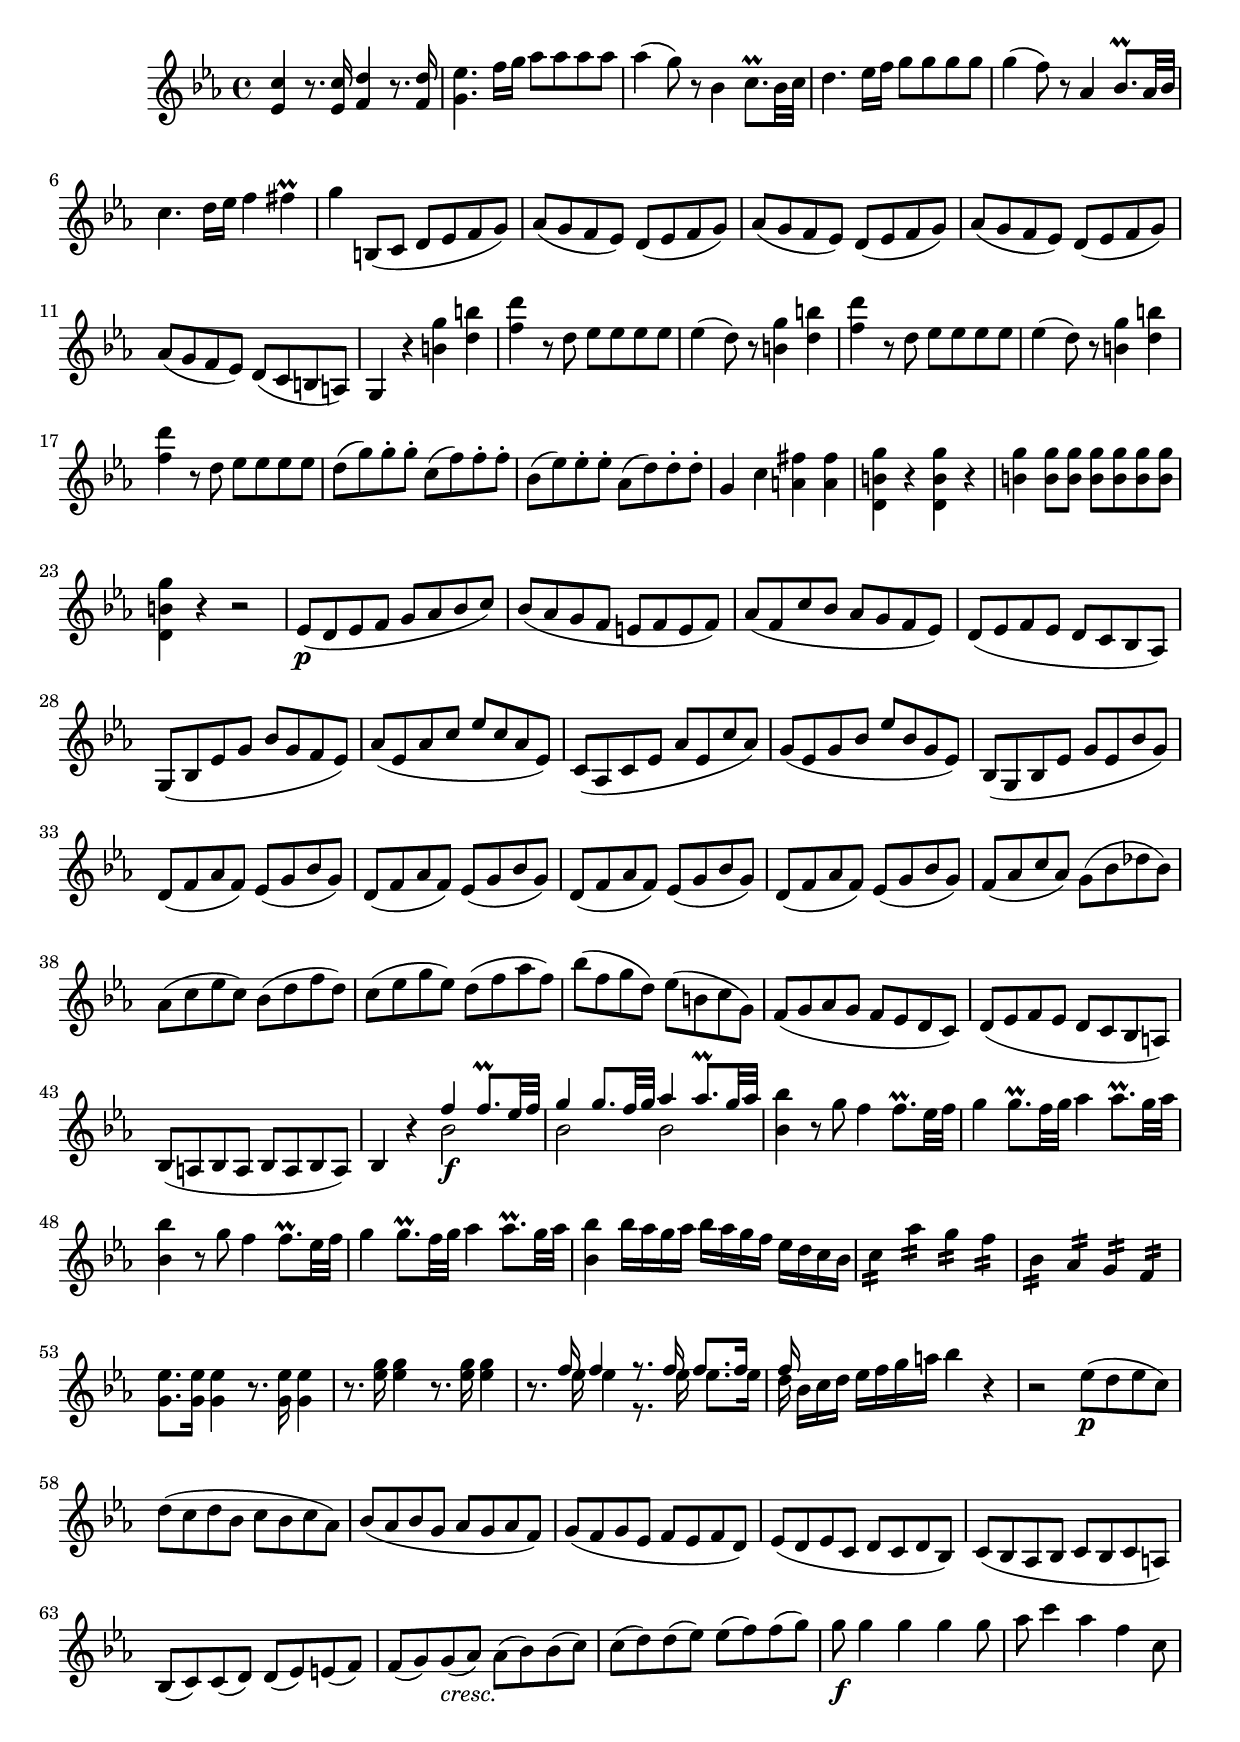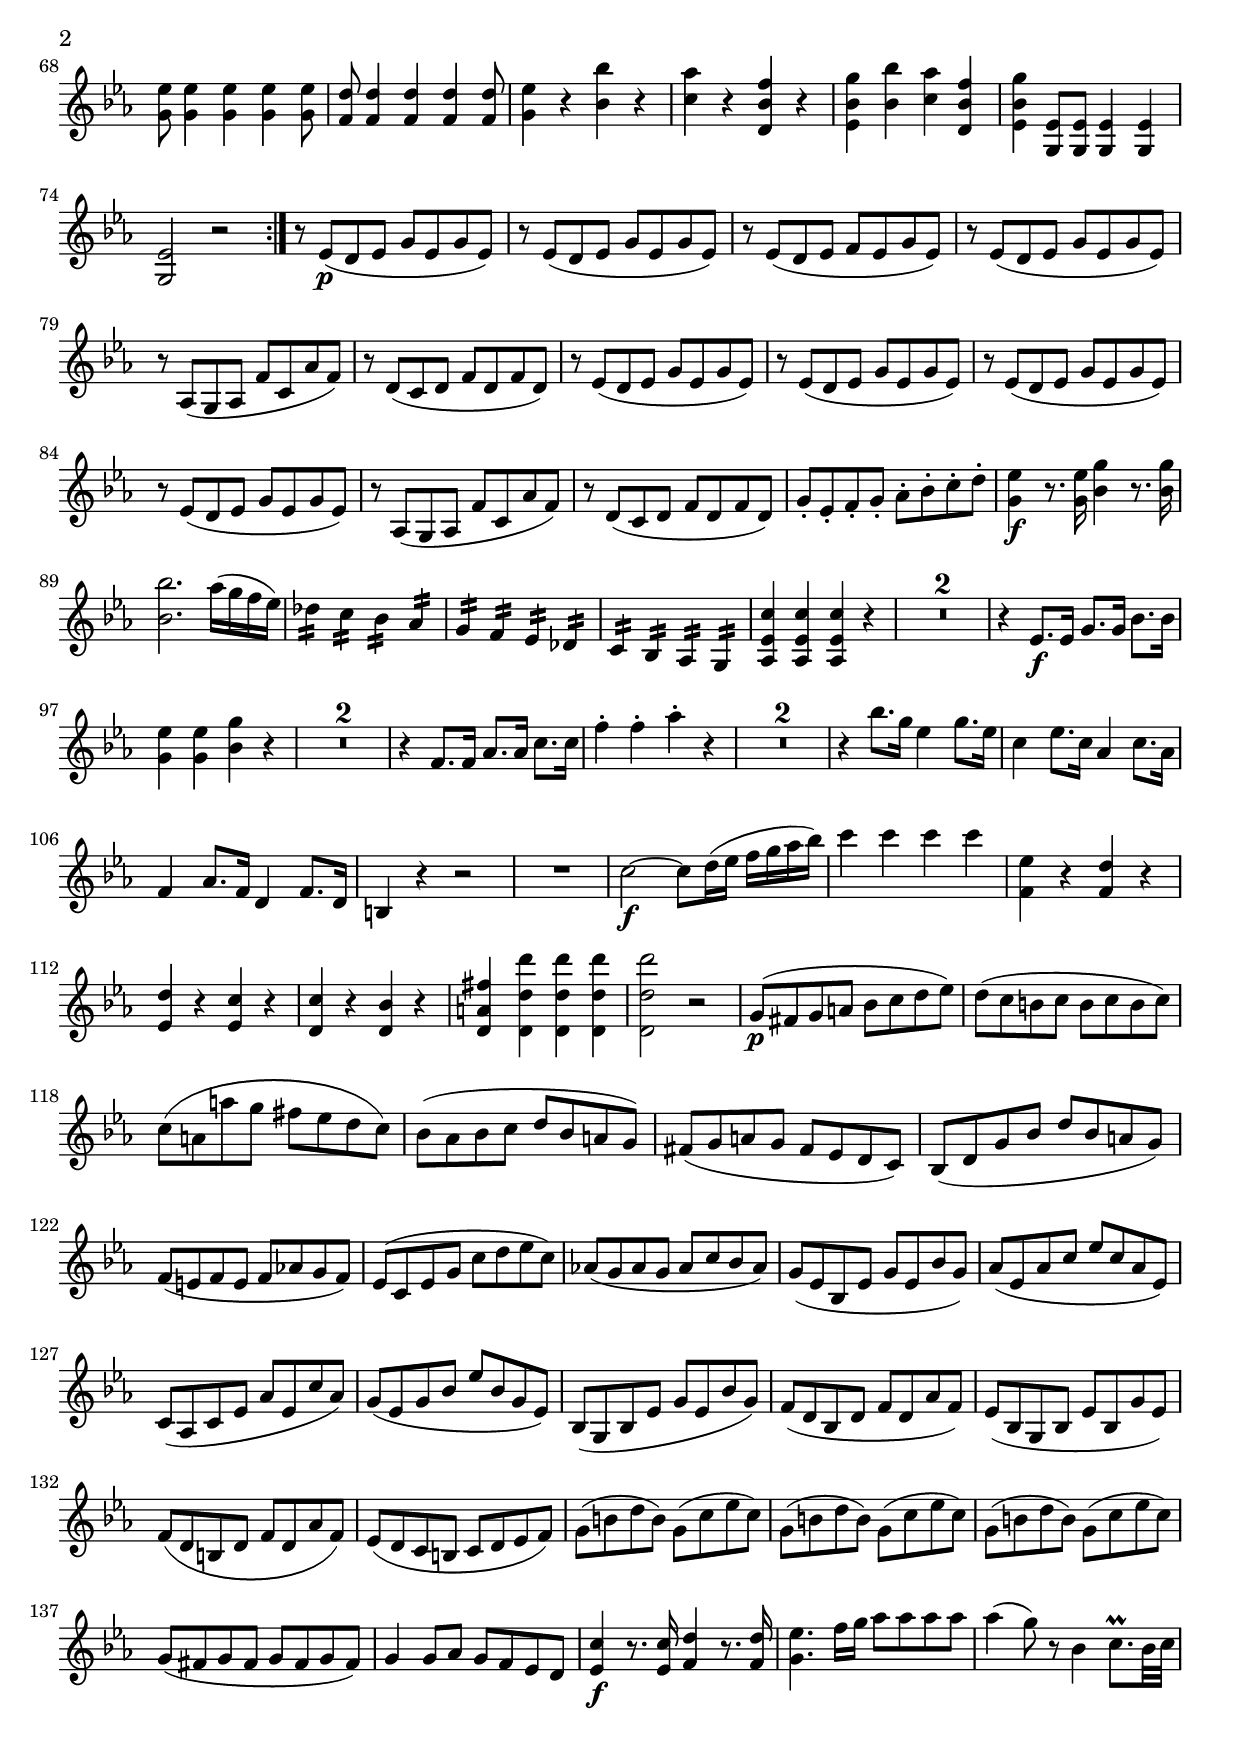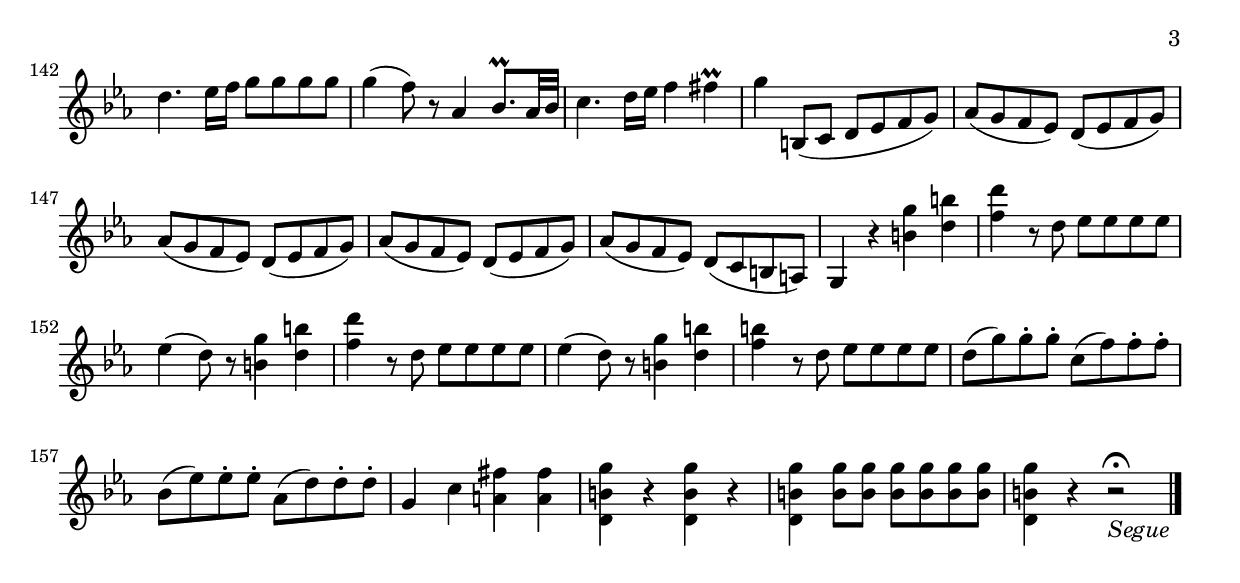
\version "2.16.0"      %Gossec - Symphonie mi bémol
                        %Violon2 - 2ème mvt
\relative c''{
\clef treble
\key ees \major
\time 4/4




<ees, c'>4 r8. <ees c'>16 <f d'>4 r8. <f d'>16
<g ees'>4. f'16 g aes8 aes aes aes
aes4( g8) r bes,4 c8.\prall bes32 c
d4. ees16 f g8 g g g
g4( f8) r aes,4 bes8.\prall aes32 bes
c4. d16 ees f4 fis\prall
g b,,8( c d ees f g)
\repeat unfold 3 {aes( g f ees) d( ees f g)}
%
%
aes( g f ees) d( c b a)    % SIEBER: aes( g f ees) d( c b aes)
g4 r <b' g'> <d b'>
<f d'> r8 d ees ees ees ees
ees4( d8) r <b g'>4 <d b'>
<f d'> r8 d ees ees ees ees
ees4( d8) r <b g'>4 <d b'>
<f d'> r8 d ees ees ees ees
d( g) g-. g-. c,( f) f-. f-.
bes,( ees) ees-. ees-. aes,( d) d-. d-.
g,4 c <a fis'> <a fis'>
<d, b' g'> r <d b' g'> r
<b' g'> <b g'>8 <b g'> <b g'> <b g'> <b g'> <b g'>
<d, b' g'>4 r r2
ees8\p( d es f g aes bes c)
bes( aes g f e f e f)
aes( f c' bes aes g f ees)
d( ees f ees d c bes aes)
g( bes ees g bes g f ees)
aes( ees aes c ees c aes ees)
c( aes c ees aes ees c' aes)
g( ees g bes ees bes g ees)
bes( g bes ees g ees bes' g)
\repeat unfold 4 {d( f aes f) ees( g bes g)}
%
%
%
f( aes c aes) g( bes des bes)
aes( c ees c) bes( d f d)
c( ees g ees) d( f aes f)
bes( f g d) ees( b c g)
f( g aes g f ees d c)
d( ees f ees d c bes a)
bes( a bes a bes a bes a)
bes4 r <<\voiceOne{f''4 f8.\prall ees32 f | g4 g8. f32 g aes4 aes8.\prall g32 aes}
 \\ \voiceTwo{bes,2\f | bes bes}>>
<bes bes'>4 r8 g' f4 f8.\prall ees32 f
g4 g8.\prall f32 g aes4 aes8.\prall g32 aes
<bes, bes'>4 r8 g' f4 f8.\prall ees32 f
g4 g8.\prall f32 g aes4 aes8.\prall g32 aes
<bes, bes'>4 bes'16 aes g aes bes aes g f ees d c bes
c4:16 aes': g: f:
bes,: aes: g: f:
<g ees'>8. <g ees'>16 <g ees'>4 r8. <g ees'>16 <g ees'>4
r8. <ees' g>16 <ees g>4 r8. <ees g>16 <ees g>4
r8. <<\voiceOne {f16 f4 r8. f16 f8. f16 | f16} \\ \voiceTwo {ees16 ees4 r8. ees16 ees8. ees16 | d}>> 
   bes16 c d ees f g a bes4 r
r2 ees,8\p( d ees c)
d( c d bes c bes c aes)
bes( aes bes g aes g aes f)
g( f g ees f ees f d)
ees( d ees c d c d bes)
c( bes aes bes c bes c a)
bes( c) c( d) d( ees) e( f)
f( g) g(_\markup{\italic "cresc."} aes) aes( bes) bes( c)
c( d) d( ees) ees( f) f( g)
g\f g4 g g g8
aes c4 aes f c8
<g ees'> <g ees'>4 <g ees'> <g ees'> <g ees'>8
<f d'> <f d'>4 <f d'> <f d'> <f d'>8
<g ees'>4 r <bes bes'> r
<c aes'> r <d, bes' f'> r
<ees bes' g'> <bes' bes'> <c aes'> <d, bes' f'>
<ees bes' g'> <g, ees'>8 <g ees'> <g ees'>4 <g ees'>
<g ees'>2 r \bar ":|"
r8 ees'\p( d ees g ees g ees)
r ees( d ees g ees g ees)
r ees( d ees f ees g ees)
r ees( d ees g ees g ees)
r aes,( g aes f' c aes' f)
r d( c d f d f d)
\repeat unfold 4 {r ees( d ees g ees g ees)}
%
%
%
r aes,( g aes f' c aes' f)
r d( c d f d f d)
g-. ees-. f-. g-. aes-. bes-. c-. d-.
<g, ees'>4\f r8. <g ees'>16 <bes g'>4 r8. <bes g'>16
<bes bes'>2. aes'16( g f ees)
des4:16 c: bes: aes:
g: f: ees: des:
c: bes: aes: g:
<aes ees' c'>4 <aes ees' c'> <aes ees' c'> r
\set Score.skipBars = ##t R1 * 2 
%
r4 ees'8.\f ees16 g8. g16 bes8. bes16
<g ees'>4 <g ees'> <bes g'> r
\set Score.skipBars = ##t R1 * 2 
%
r4 f8. f16 aes8. aes16 c8. c16
f4-. f-. aes-. r
\set Score.skipBars = ##t R1 * 2 
%
r4 bes8. g16 ees4 g8. ees16
c4 ees8. c16 aes4 c8. aes16
f4 aes8. f16 d4 f8. d16
b4 r r2
R1
c'2\f ~ c8 d16( ees f g aes bes)
c4 c c c
<f,, ees'> r <f d'> r
<ees d'> r <ees c'> r
<d c'> r <d bes'> r
<d a' fis'> <d d' d'> <d d' d'> <d d' d'>
<d d' d'>2 r
g8\p( fis g a bes c d ees)
d( c b c b c b c)
c( a a' g fis ees d c)
bes( aes bes c d bes a g)
fis( g a g fis ees d c)
bes( d g bes d bes a g)
f( e f e f aes! g f)
ees( c ees g c d ees c)
aes!( g aes g aes c bes aes)
g( ees bes ees g ees bes' g)
aes( ees aes c ees c aes ees)
c( aes c ees aes ees c' aes)
g( ees g bes ees bes g ees)
bes( g bes ees g ees bes' g)
f( d bes d f d aes' f)
ees( bes g bes ees bes g' ees)
f( d b d f d aes' f)
ees( d c b c d ees f)
\repeat unfold 3 {g( b d b) g( c ees c)}
%
%
g( fis g fis g fis g fis)
g4 g8 aes g f ees d
<ees c'>4\f r8. <ees c'>16 <f d'>4 r8. <f d'>16
<g ees'>4. f'16 g aes8 aes aes aes
aes4( g8) r bes,4 c8.\prall bes32 c
d4. ees16 f g8 g g g
g4( f8) r aes,4 bes8.\prall aes32 bes
c4. d16 ees f4 fis\prall
g b,,8( c d ees f g)
\repeat unfold 3 {aes( g f ees) d( ees f g)}
%
%
aes( g f ees) d( c b a)     %SIEBER: aes( g f ees) d( c b aes)
g4 r <b' g'> <d b'>
<f d'> r8 d ees ees ees ees
ees4( d8) r <b g'>4 <d b'>
<f d'> r8 d ees ees ees ees
ees4( d8) r <b g'>4 <d b'>
<f b> r8 d ees ees ees ees
d( g) g-. g-. c,( f) f-. f-.
bes,( ees) ees-. ees-. aes,( d) d-. d-.
g,4 c <a fis'>4 <a fis'>
<d, b' g'> r <d b' g'> r
<d b' g'> <b' g'>8 <b g'> <b g'> <b g'> <b g'> <b g'> 
<d, b' g'>4 r r2^\fermataMarkup_\markup{\italic "Segue"} \bar "|." 
}
